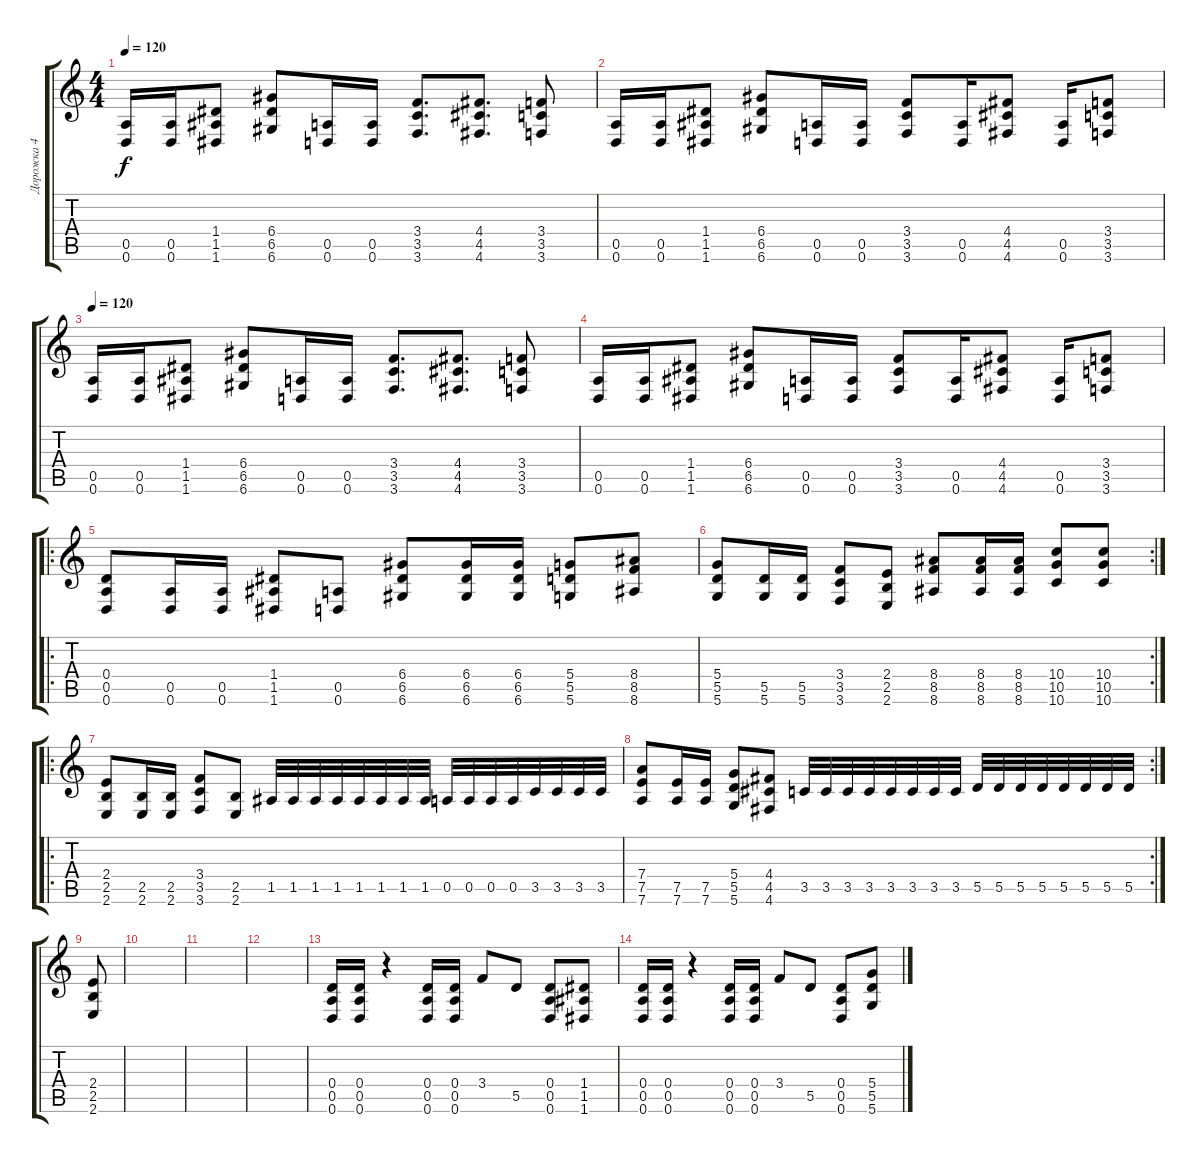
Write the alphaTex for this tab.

\track ("Дорожка 4" "Дорожка 4") {instrument distortionguitar}
\staff {score tabs}
\tuning (E4 B3 G3 D3 A2 D2) {hide}
\ts (4 4)
\tempo 120
\clef g2
\ks c
(0.5 0.6).16{dy f} (0.5 0.6).16 (1.4 1.5 1.6).8 (6.4 6.5 6.6).8 (0.5 0.6).16 (0.5 0.6).16 (3.4 3.5 3.6).8{d} (4.4 4.5 4.6).8{d} (3.4 3.5 3.6).8 |
(0.5 0.6).16 (0.5 0.6).16 (1.4 1.5 1.6).8 (6.4 6.5 6.6).8 (0.5 0.6).16 (0.5 0.6).16 (3.4 3.5 3.6).8 (0.5 0.6).16 (4.4 4.5 4.6).8 (0.5 0.6).16 (3.4 3.5 3.6).8 |
\tempo 120
(0.5 0.6).16 (0.5 0.6).16 (1.4 1.5 1.6).8 (6.4 6.5 6.6).8 (0.5 0.6).16 (0.5 0.6).16 (3.4 3.5 3.6).8{d} (4.4 4.5 4.6).8{d} (3.4 3.5 3.6).8 |
(0.5 0.6).16 (0.5 0.6).16 (1.4 1.5 1.6).8 (6.4 6.5 6.6).8 (0.5 0.6).16 (0.5 0.6).16 (3.4 3.5 3.6).8 (0.5 0.6).16 (4.4 4.5 4.6).8 (0.5 0.6).16 (3.4 3.5 3.6).8 |
\ro
(0.4 0.5 0.6).8 (0.5 0.6).16 (0.5 0.6).16 (1.4 1.5 1.6).8 (0.5 0.6).8 (6.4 6.5 6.6).8 (6.4 6.5 6.6).16 (6.4 6.5 6.6).16 (5.4 5.5 5.6).8 (8.4 8.5 8.6).8 |
\rc 2
(5.4 5.5 5.6).8 (5.5 5.6).16 (5.5 5.6).16 (3.4 3.5 3.6).8 (2.4 2.5 2.6).8 (8.4 8.5 8.6).8 (8.4 8.5 8.6).16 (8.4 8.5 8.6).16 (10.4 10.5 10.6).8 (10.4 10.5 10.6).8 |
\ro
(2.4 2.5 2.6).8 (2.5 2.6).16 (2.5 2.6).16 (3.4 3.5 3.6).8 (2.5 2.6).8 1.5.32 1.5.32 1.5.32 1.5.32 1.5.32 1.5.32 1.5.32 1.5.32 0.5.32 0.5.32 0.5.32 0.5.32 3.5.32 3.5.32 3.5.32 3.5.32 |
\rc 2
(7.4 7.5 7.6).8 (7.5 7.6).16 (7.5 7.6).16 (5.4 5.5 5.6).8 (4.4 4.5 4.6).8 3.5.32 3.5.32 3.5.32 3.5.32 3.5.32 3.5.32 3.5.32 3.5.32 5.5.32 5.5.32 5.5.32 5.5.32 5.5.32 5.5.32 5.5.32 5.5.32 |
(2.4 2.5 2.6).8 |
|
|
|
(0.4 0.5 0.6).16{volume 9} (0.4 0.5 0.6).16 r.4 (0.4 0.5 0.6).16 (0.4 0.5 0.6).16 3.4.8 5.5.8 (0.4 0.5 0.6).8 (1.4 1.5 1.6).8 |
(0.4 0.5 0.6).16 (0.4 0.5 0.6).16 r.4 (0.4 0.5 0.6).16 (0.4 0.5 0.6).16 3.4.8 5.5.8 (0.4 0.5 0.6).8 (5.4 5.5 5.6).8
